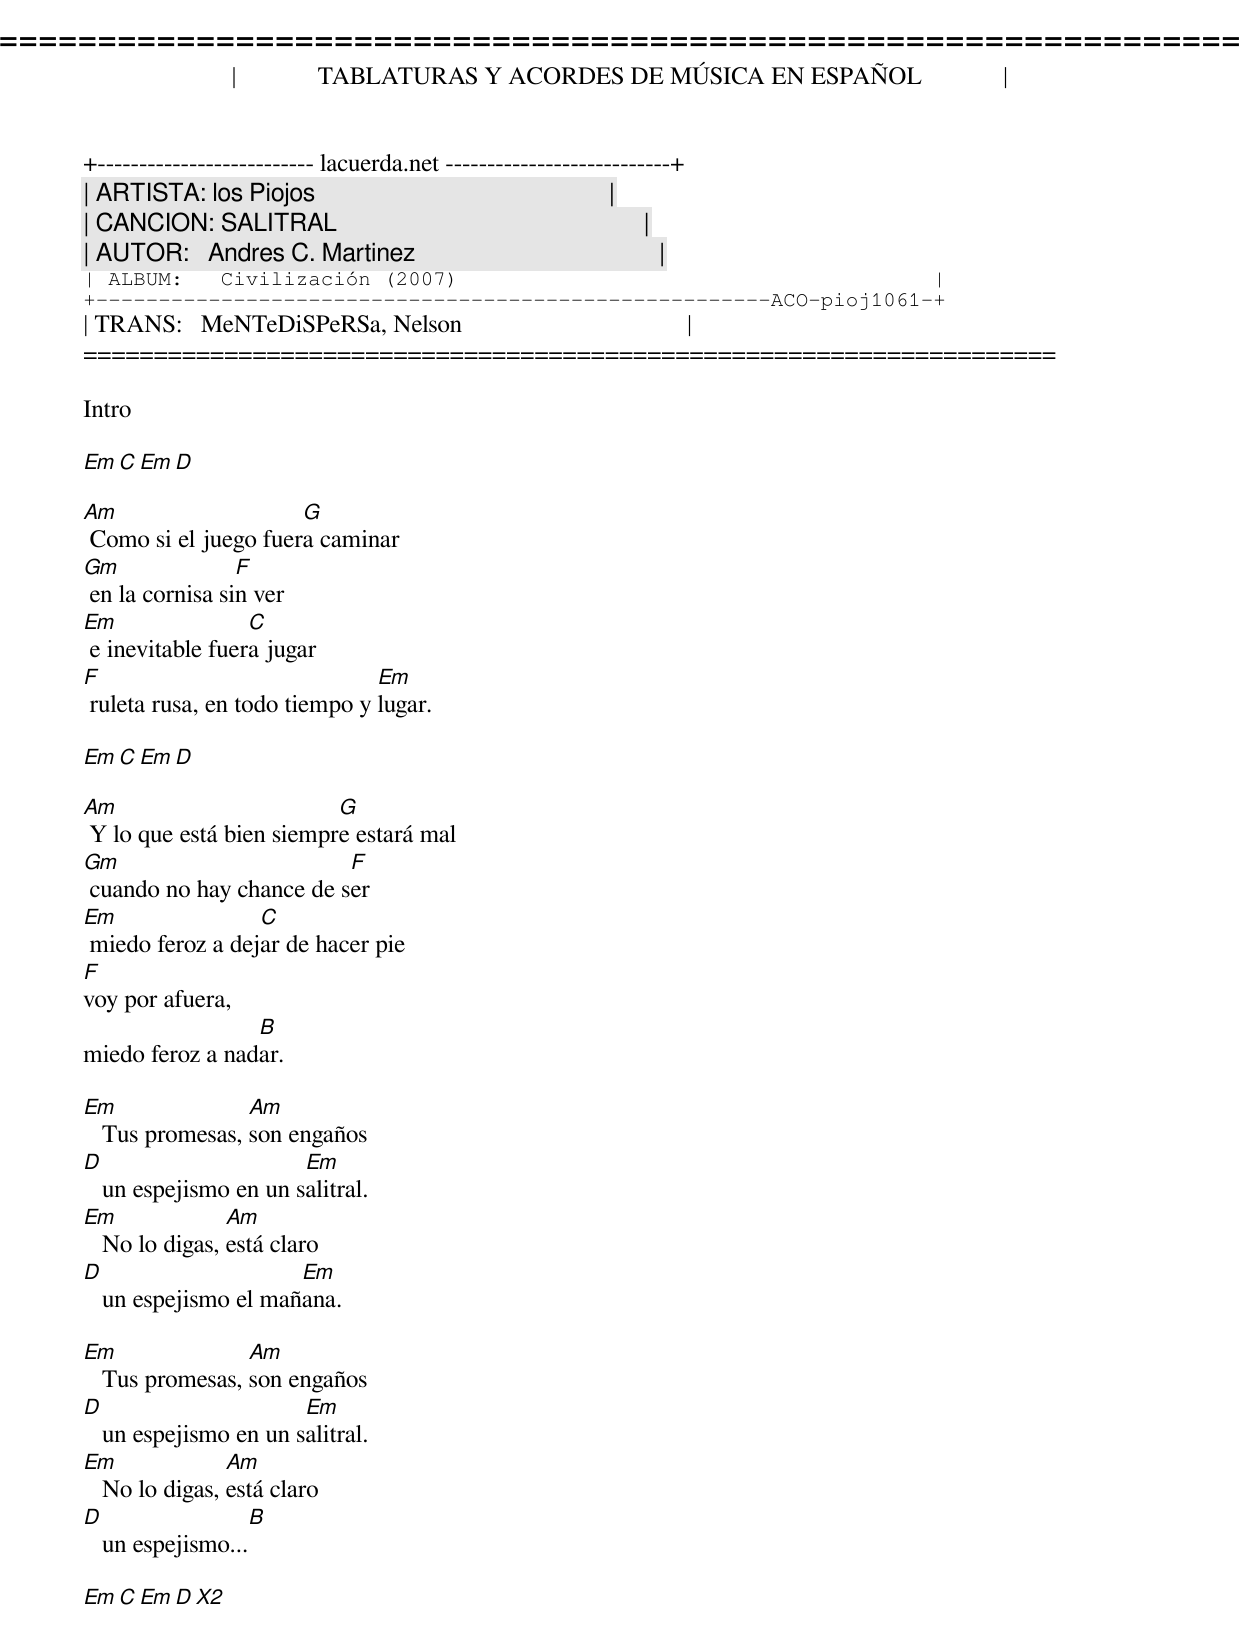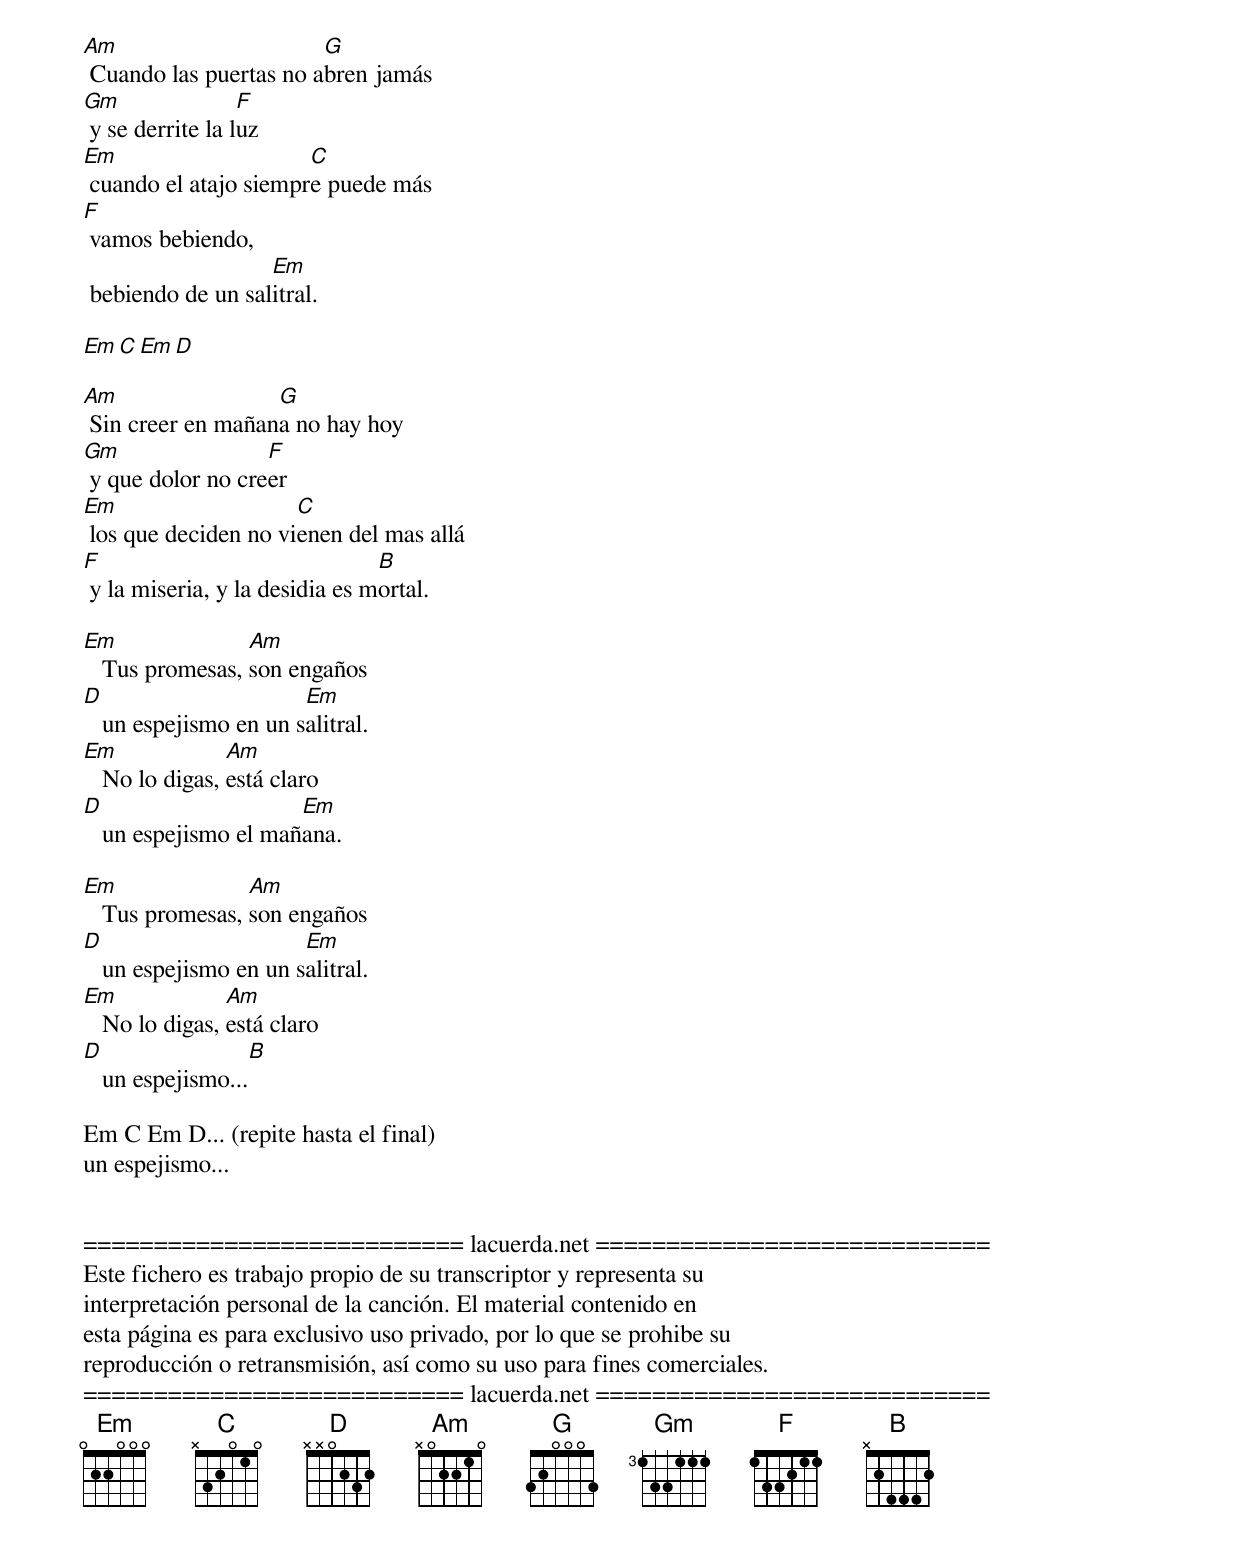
=====================================================================
|             TABLATURAS Y ACORDES DE MÚSICA EN ESPAÑOL             |
+-------------------------- lacuerda.net ---------------------------+
| ARTISTA: los Piojos                                               |
| CANCION: SALITRAL                                                 |
| AUTOR:   Andres C. Martinez                                       |
| ALBUM:   Civilización (2007)                                      |
+------------------------------------------------------ACO-pioj1061-+
| TRANS:   MeNTeDiSPeRSa, Nelson                                    |
=====================================================================

Intro

Em C Em D

Am                    G
 Como si el juego fuera caminar
Gm               F
 en la cornisa sin ver
Em                C
 e inevitable fuera jugar
F                              Em
 ruleta rusa, en todo tiempo y lugar.

Em C Em D

Am                        G
 Y lo que está bien siempre estará mal
Gm                        F
 cuando no hay chance de ser
Em                C
 miedo feroz a dejar de hacer pie
F
voy por afuera,
                 B
miedo feroz a nadar.

Em               Am
   Tus promesas, son engaños
D                      Em
   un espejismo en un salitral.
Em              Am
   No lo digas, está claro
D                     Em
   un espejismo el mañana.

Em               Am
   Tus promesas, son engaños
D                      Em
   un espejismo en un salitral.
Em              Am
   No lo digas, está claro
D                 B
   un espejismo...

Em C Em D X2

Am                      G
 Cuando las puertas no abren jamás
Gm                F
 y se derrite la luz
Em                     C
 cuando el atajo siempre puede más
F
 vamos bebiendo,
                   Em
 bebiendo de un salitral.

Em C Em D

Am                 G
 Sin creer en mañana no hay hoy
Gm                 F
 y que dolor no creer
Em                    C
 los que deciden no vienen del mas allá
F                               B
 y la miseria, y la desidia es mortal.

Em               Am
   Tus promesas, son engaños
D                      Em
   un espejismo en un salitral.
Em              Am
   No lo digas, está claro
D                     Em
   un espejismo el mañana.

Em               Am
   Tus promesas, son engaños
D                      Em
   un espejismo en un salitral.
Em              Am
   No lo digas, está claro
D                 B
   un espejismo...

Em C Em D... (repite hasta el final)
un espejismo...


=========================== lacuerda.net ============================
Este fichero es trabajo propio de su transcriptor y representa su
interpretación personal de la canción. El material contenido en
esta página es para exclusivo uso privado, por lo que se prohibe su
reproducción o retransmisión, así como su uso para fines comerciales.
=========================== lacuerda.net ============================
